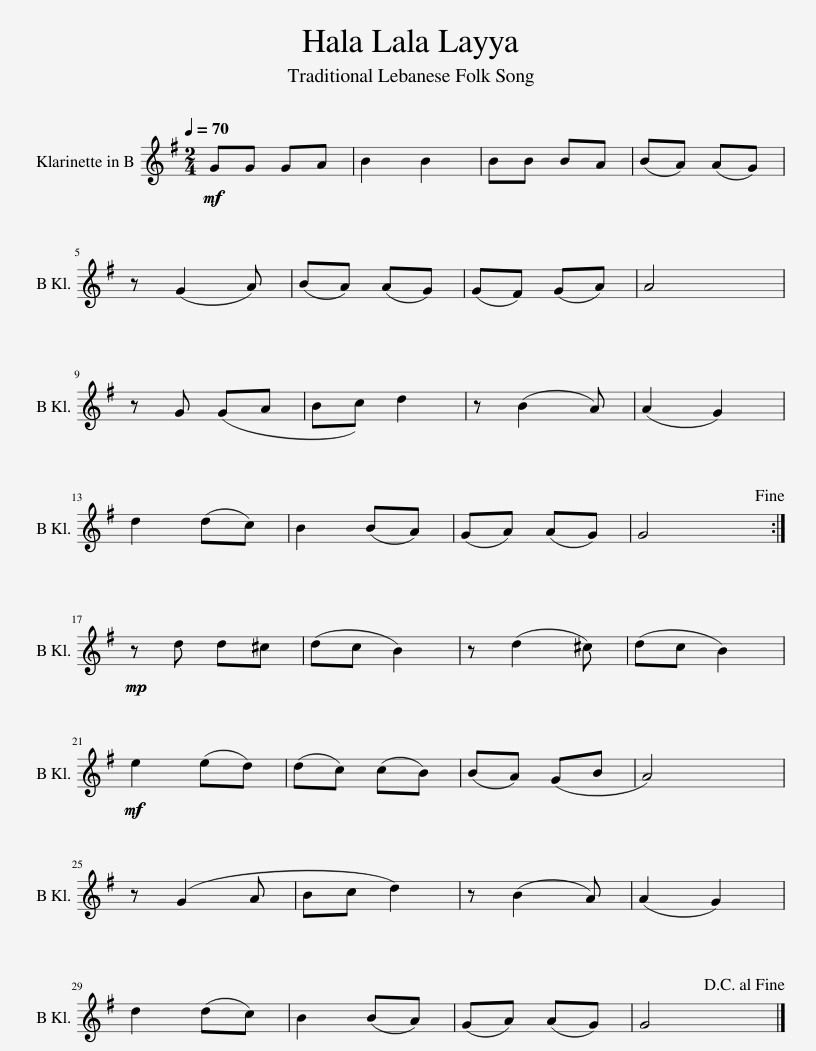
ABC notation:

X:1
L:1/8
Q:1/4=70
M:2/4
I:linebreak $
K:none
V:1 treble transpose=-2
V:1
[K:G]!mf! GG GA | B2 B2 | BB BA | (BA) (AG) |$ z (G2 A) | %5
 (BA) (AG) | (GF) (GA) | A4 |$ z G (GA | Bc) d2 | %10
 z (B2 A) | (A2 G2) |$ d2 (dc) | B2 (BA) | (GA) (AG) | %15
 G4!fine! :|$!mp! z d d^c | (dc B2) | z (d2 ^c) | (dc B2) |$ %20
!mf! e2 (ed) | (dc) (cB) | (BA) (GB | A4) |$ z (G2 A | %25
 Bc d2) | z (B2 A) | (A2 G2) |$ d2 (dc) | B2 (BA) | %30
 (GA) (AG) | G4!D.C.! |] %32
